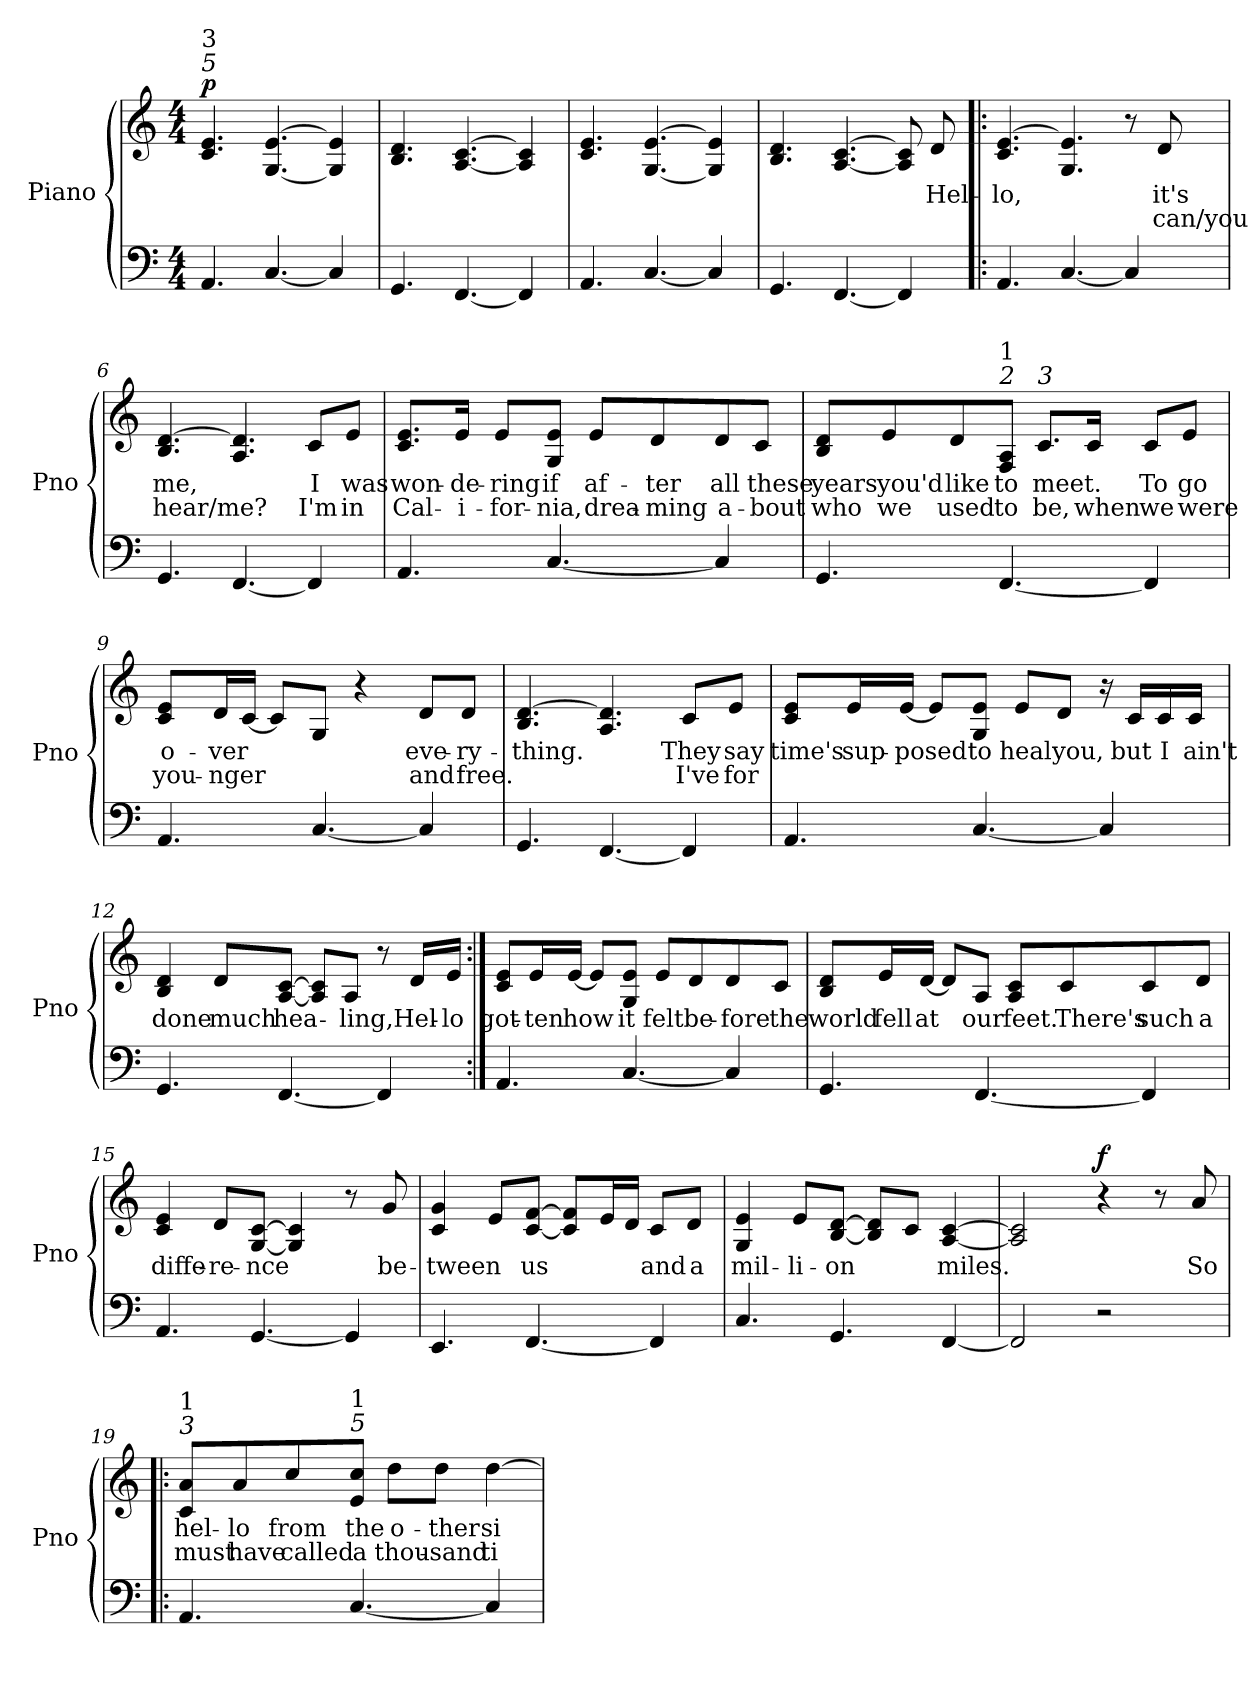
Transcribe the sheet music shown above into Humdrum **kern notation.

**kern	**kern	**text	**text	**dynam
*part1	*part1	*part1	*part1	*part1
*staff2	*staff1	*staff1	*staff1	*staff1/2
*I"Piano	*	*	*	*
*I'Pno	*	*	*	*
*clefF4	*clefG2	*	*	*
*k[]	*k[]	*	*	*
*M4/4	*M4/4	*	*	*
*MM80	*MM80	*	*	*
=1	=1	=1	=1	=1
!	!LO:TX:a:i:t=5	!	!	!
!	!LO:TX:a:t=3	!	!	!
!	!	!	!	!LO:DY:b
4.AA/	4.c/ 4.e/	.	.	p
[4.C/	[4.G/ [4.e/	.	.	.
4C/]	4G/] 4e/]	.	.	.
=2	=2	=2	=2	=2
4.GG/	4.B/ 4.d/	.	.	.
[4.FF/	[4.A/ [4.c/	.	.	.
4FF/]	4A/] 4c/]	.	.	.
=3	=3	=3	=3	=3
4.AA/	4.c/ 4.e/	.	.	.
[4.C/	[4.G/ [4.e/	.	.	.
4C/]	4G/] 4e/]	.	.	.
!!LO:LB:g=z
=4	=4	=4	=4	=4
4.GG/	4.B/ 4.d/	.	.	.
[4.FF/	[4.A/ [4.c/	.	.	.
4FF/]	8A/] 8c/]	.	.	.
!	!	!LO:LY:b	!	!
.	8d/	Hel-	.	.
=5!|:	=5!|:	=5!|:	=5!|:	=5!|:
!	!	!LO:LY:b	!	!
4.AA/	4.c/ [4.e/	-lo,	.	.
[4.C/	4.G/ 4.e/]	.	.	.
4C/]	8r	.	.	.
!	!	!LO:LY:b	!LO:LY:b	!
.	8d/	it's	can/you	.
=6	=6	=6	=6	=6
!	!	!LO:LY:b	!LO:LY:b	!
4.GG/	4.B/ [4.d/	me,	hear/me?	.
[4.FF/	4.A/ 4.d/]	.	.	.
!	!	!LO:LY:b	!LO:LY:b	!
4FF/]	8c/L	I	I'm	.
!	!	!LO:LY:b	!LO:LY:b	!
.	8e/J	was	in	.
!!LO:LB:g=z
=7	=7	=7	=7	=7
!	!	!LO:LY:b	!LO:LY:b	!
4.AA/	8.c/ 8.e/L	won-	Cal-	.
!	!	!LO:LY:b	!LO:LY:b	!
.	16e/Jk	-de-	-i-	.
!	!	!LO:LY:b	!LO:LY:b	!
.	8e/L	-ring	-for-	.
!	!	!LO:LY:b	!LO:LY:b	!
[4.C/	8G/ 8e/J	if	-nia,	.
!	!	!LO:LY:b	!LO:LY:b	!
.	8e/L	af-	drea-	.
!	!	!LO:LY:b	!LO:LY:b	!
.	8d/	-ter	-ming	.
!	!	!LO:LY:b	!LO:LY:b	!
4C/]	8d/	all	a-	.
!	!	!LO:LY:b	!LO:LY:b	!
.	8c/J	these	-bout	.
=8	=8	=8	=8	=8
!	!	!LO:LY:b	!LO:LY:b	!
4.GG/	8B/ 8d/L	years	who	.
!	!	!LO:LY:b	!LO:LY:b	!
.	8e/	you'd	we	.
!	!	!LO:LY:b	!LO:LY:b	!
.	8d/	like	used	.
!	!LO:TX:a:i:t=2	!	!	!
!	!LO:TX:a:t=1	!	!	!
!	!	!LO:LY:b	!LO:LY:b	!
[4.FF/	8F/ 8A/J	to	to	.
!	!LO:TX:a:i:t=3	!	!	!
!	!	!LO:LY:b	!LO:LY:b	!
.	8.c/L	meet.	be,	.
!	!	!	!LO:LY:b	!
.	16c/Jk	.	when	.
!	!	!LO:LY:b	!LO:LY:b	!
4FF/]	8c/L	To	we	.
!	!	!LO:LY:b	!LO:LY:b	!
.	8e/J	go	were	.
!!LO:LB:g=z
=9	=9	=9	=9	=9
!	!	!LO:LY:b	!LO:LY:b	!
4.AA/	8c/ 8e/L	o-	you-	.
!	!	!LO:LY:b	!LO:LY:b	!
.	16d/L	-ver	-nger	.
.	[16c/JJ	.	.	.
.	8c/L]	.	.	.
[4.C/	8G/J	.	.	.
.	4r	.	.	.
!	!	!LO:LY:b	!LO:LY:b	!
4C/]	8d/L	eve-	and	.
!	!	!LO:LY:b	!LO:LY:b	!
.	8d/J	-ry-	free.	.
=10	=10	=10	=10	=10
!	!	!LO:LY:b	!	!
4.GG/	4.B/ [4.d/	-thing.	.	.
[4.FF/	4.A/ 4.d/]	.	.	.
!	!	!LO:LY:b	!LO:LY:b	!
4FF/]	8c/L	They	I've	.
!	!	!LO:LY:b	!LO:LY:b	!
.	8e/J	say	for	.
!!LO:LB:g=z
=11	=11	=11	=11	=11
!	!	!LO:LY:b	!	!
4.AA/	8c/ 8e/L	time's	.	.
!	!	!LO:LY:b	!	!
.	16e/L	sup-	.	.
!	!	!LO:LY:b	!	!
.	[16e/JJ	-posed	.	.
.	8e/L]	.	.	.
!	!	!LO:LY:b	!	!
[4.C/	8G/ 8e/J	to	.	.
!	!	!LO:LY:b	!	!
.	8e/L	heal	.	.
!	!	!LO:LY:b	!	!
.	8d/J	you,	.	.
4C/]	16r	.	.	.
!	!	!LO:LY:b	!	!
.	16c/LL	but	.	.
!	!	!LO:LY:b	!	!
.	16c/	I	.	.
!	!	!LO:LY:b	!	!
.	16c/JJ	ain't	.	.
=12	=12	=12	=12	=12
!	!	!LO:LY:b	!	!
4.GG/	4B/ 4d/	done	.	.
!	!	!LO:LY:b	!	!
.	8d/L	much	.	.
!	!	!LO:LY:b	!	!
[4.FF/	[8A/ [8c/J	hea-	.	.
.	8A/] 8c/]L	.	.	.
!	!	!LO:LY:b	!	!
.	8A/J	-ling,	.	.
4FF/]	8r	.	.	.
!	!	!LO:LY:b	!	!
.	16d/LL	Hel-	.	.
!	!	!LO:LY:b	!	!
.	16e/JJ	-lo	.	.
!!LO:PB:g=z
=13:|!	=13:|!	=13:|!	=13:|!	=13:|!
!	!	!LO:LY:b	!	!
4.AA/	8c/ 8e/L	got-	.	.
!	!	!LO:LY:b	!	!
.	16e/L	-ten	.	.
!	!	!LO:LY:b	!	!
.	[16e/JJ	how	.	.
.	8e/L]	.	.	.
!	!	!LO:LY:b	!	!
[4.C/	8G/ 8e/J	it	.	.
!	!	!LO:LY:b	!	!
.	8e/L	felt	.	.
!	!	!LO:LY:b	!	!
.	8d/	be-	.	.
!	!	!LO:LY:b	!	!
4C/]	8d/	-fore	.	.
!	!	!LO:LY:b	!	!
.	8c/J	the	.	.
=14	=14	=14	=14	=14
!	!	!LO:LY:b	!	!
4.GG/	8B/ 8d/L	world	.	.
!	!	!LO:LY:b	!	!
.	16e/L	fell	.	.
!	!	!LO:LY:b	!	!
.	[16d/JJ	at	.	.
.	8d/L]	.	.	.
!	!	!LO:LY:b	!	!
[4.FF/	8A/J	our	.	.
!	!	!LO:LY:b	!	!
.	8A/ 8c/L	feet.	.	.
!	!	!LO:LY:b	!	!
.	8c/	There's	.	.
!	!	!LO:LY:b	!	!
4FF/]	8c/	such	.	.
!	!	!LO:LY:b	!	!
.	8d/J	a	.	.
!!LO:LB:g=z
=15	=15	=15	=15	=15
!	!	!LO:LY:b	!	!
4.AA/	4c/ 4e/	diffe-	.	.
!	!	!LO:LY:b	!	!
.	8d/L	-re-	.	.
!	!	!LO:LY:b	!	!
[4.GG/	[8G/ [8c/J	-nce	.	.
.	4G/] 4c/]	.	.	.
4GG/]	8r	.	.	.
!	!	!LO:LY:b	!	!
.	8g/	be-	.	.
=16	=16	=16	=16	=16
!	!	!LO:LY:b	!	!
4.EE/	4c/ 4g/	-tween	.	.
.	8e/L	.	.	.
!	!	!LO:LY:b	!	!
[4.FF/	[8c/ [8f/J	us	.	.
.	8c/] 8f/]L	.	.	.
.	16e/L	.	.	.
.	16d/JJ	.	.	.
!	!	!LO:LY:b	!	!
4FF/]	8c/L	and	.	.
!	!	!LO:LY:b	!	!
.	8d/J	a	.	.
=17	=17	=17	=17	=17
!	!	!LO:LY:b	!	!
4.C/	4G/ 4e/	mil-	.	.
!	!	!LO:LY:b	!	!
.	8e/L	-li-	.	.
!	!	!LO:LY:b	!	!
4.GG/	[8B/ [8d/J	-on	.	.
.	8B/] 8d/]L	.	.	.
.	8c/J	.	.	.
!	!	!LO:LY:b	!	!
[4FF/	[4A/ [4c/	miles.	.	.
!!LO:LB:g=z
=18	=18	=18	=18	=18
2FF/]	2A/] 2c/]	.	.	.
!	!	!	!	!LO:DY:b
2r	4r	.	.	f
.	8r	.	.	.
!	!	!LO:LY:b	!	!
.	8a/	So	.	.
=19!|:	=19!|:	=19!|:	=19!|:	=19!|:
!	!LO:TX:a:i:t=3	!	!	!
!	!LO:TX:a:t=1	!	!	!
!	!	!LO:LY:b	!LO:LY:b	!
4.AA/	8c/ 8a/L	hel-	must	.
!	!	!LO:LY:b	!LO:LY:b	!
.	8a/	-lo	have	.
!	!	!LO:LY:b	!LO:LY:b	!
.	8cc/	from	called	.
!	!LO:TX:a:i:t=5	!	!	!
!	!LO:TX:a:t=1	!	!	!
!	!	!LO:LY:b	!LO:LY:b	!
[4.C/	8e/ 8cc/J	the	a	.
!	!	!LO:LY:b	!LO:LY:b	!
.	8dd\L	o-	thou-	.
!	!	!LO:LY:b	!LO:LY:b	!
.	8dd\J	-ther	-sand	.
!	!	!LO:LY:b	!LO:LY:b	!
4C/]	[4dd\	si	ti	.
=	=	=	=	=
*-	*-	*-	*-	*-
